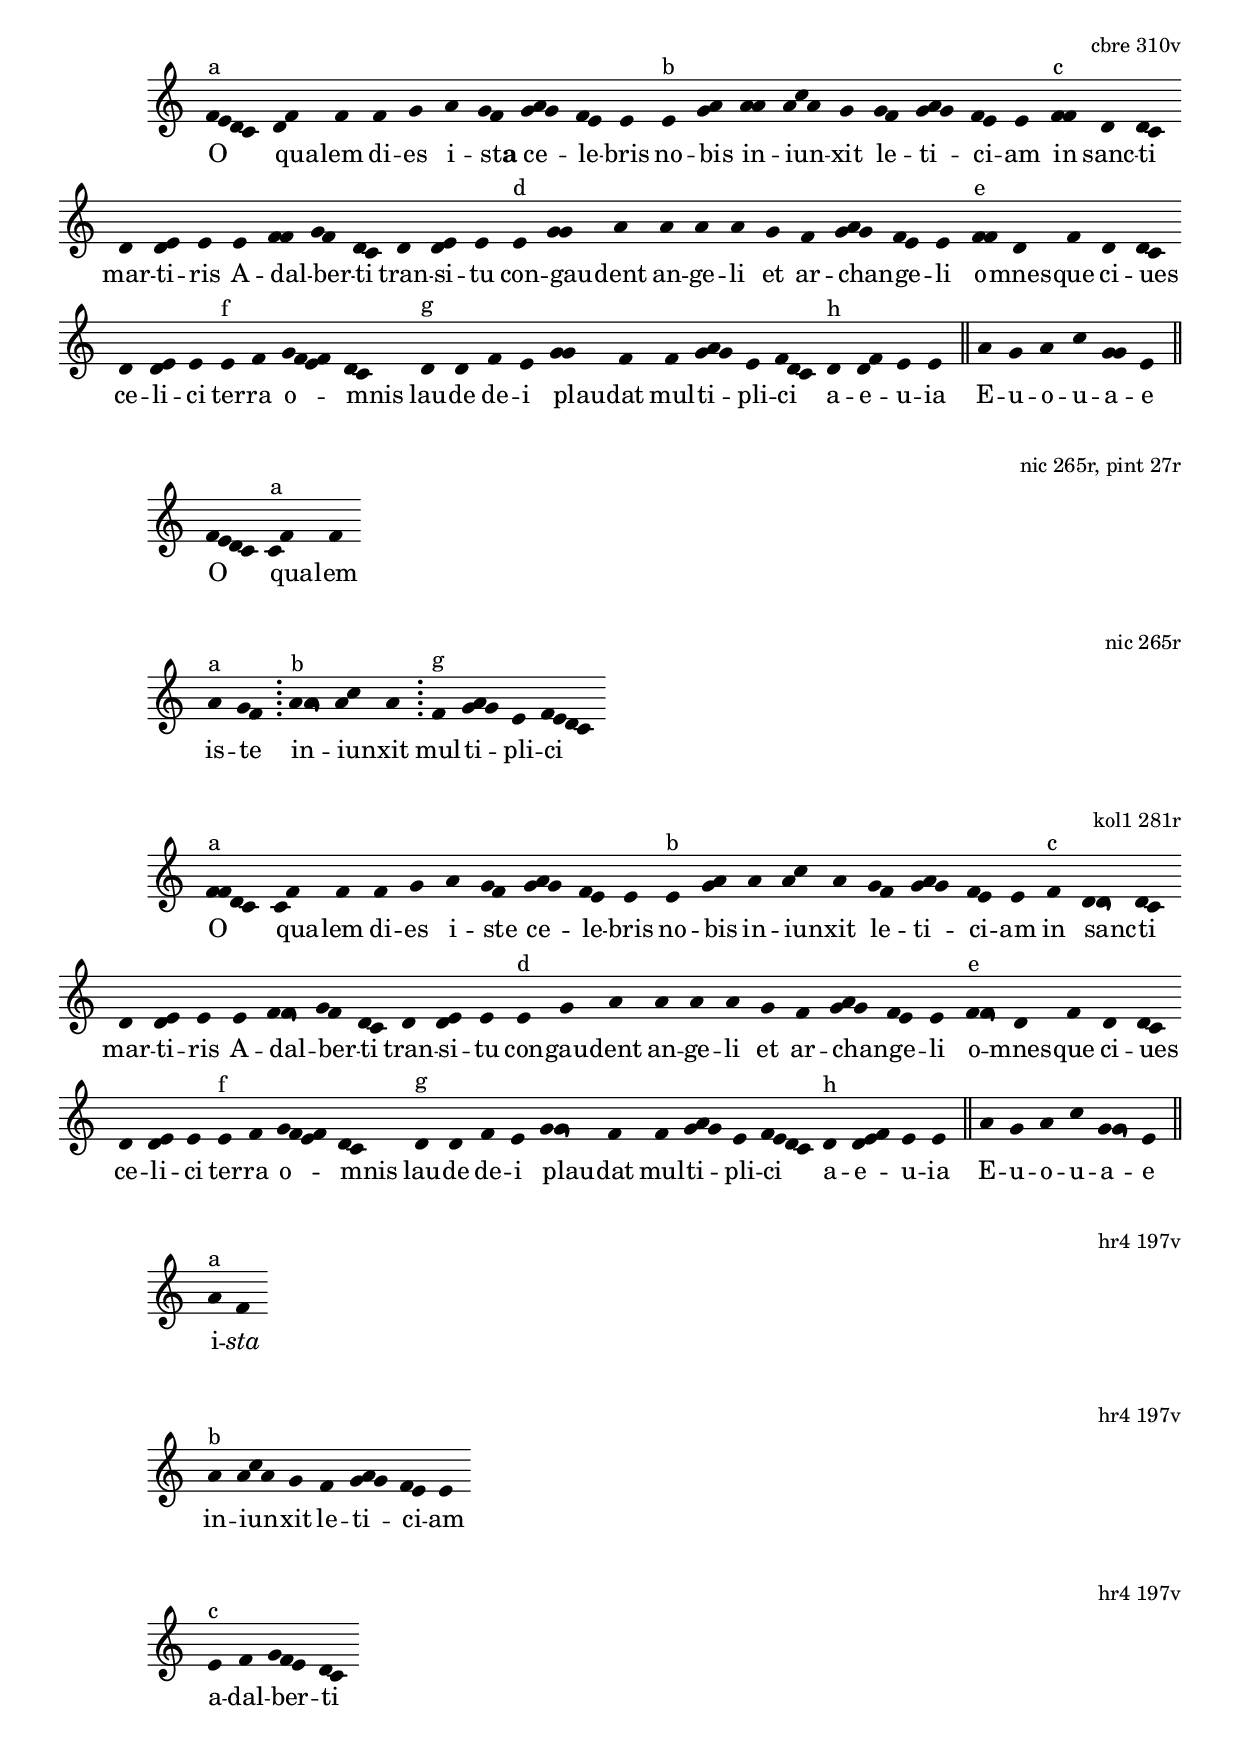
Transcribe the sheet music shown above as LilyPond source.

\version "2.19.32"

\include "../lib/synopsis.ily"

\score {
  \transpose c c' {
    \plainchant
    \melisma { f^"a" e d c } \bar "" \melisma { d f } f \bar "" f g \bar "" a \melisma { g f } \bar "" \melisma { g a g } \melisma { f e } e \bar ""
    e^"b" \melisma { g a } \bar "" \melisma { a a } \melisma { a c' a } g \bar "" \melisma { g f } \melisma { g a g } \melisma { f e } e \bar ""
    \melisma { f^"c" f } \bar "" d \melisma { d c } \bar "" d \melisma { d e } e \bar "" e \melisma { f f } \melisma { g f } \melisma { d c } \bar "" d \melisma { d e } e \bar ""
    e^"d" \melisma { g g } a \bar "" a a a \bar "" g \bar "" f \melisma { g a g } \bar "" \melisma { f e } e \bar ""
    \melisma { f^"e" f } d f \bar "" d \melisma { d c } \bar "" d \melisma { d e } e \bar ""
    e^"f" f \bar "" \melisma { g f e f } \melisma { d c } \bar ""
    d^"g" d \bar "" f e \bar "" \melisma { g g } f \bar "" f \melisma { g a g } e \melisma { f d c } \bar ""
    d^"h" \melisma { d f } e e \bar "||"

    a g a c' \melisma { g g } e \bar "||"
  }
  \addlyrics {
    O qua -- lem di -- es i -- \markup\concat{st\bold{a}} ce -- le -- bris
    no -- bis in -- iun -- xit le -- ti -- ci -- am
    in sanc -- ti mar -- ti -- ris A -- dal -- ber -- ti tran -- si -- tu
    con -- gau -- dent an -- ge -- li et ar -- chan -- ge -- li
    o -- mnes -- que ci -- ues ce -- li -- ci
    ter -- ra o -- mnis
    lau -- de de -- i plau -- dat mul -- ti -- pli -- ci
    a -- e -- u -- ia

    E -- u -- o -- u -- a -- e
  }
  \header {
    quid = "antiphona"
    modus = "4"
    fontes = "cbre 310v"
  }
}

\score {
  \transpose c c' {
    \plainchant
    \melisma { f e d c } \melisma { c^"a" f } f
  }
  \addlyrics {
    O qua -- lem
  }
  \header {
    fontes = "nic 265r, pint 27r"
  }
}

\score {
  \transpose c c' {
    \plainchant
    a^"a" \melisma { g f} \bar ";"
    \melisma { a^"b" \strophicus a } \melisma { a c' } a \bar ";"
    f^"g" \melisma { g a g } e \melisma { f e d c }
  }
  \addlyrics {
    is -- te
    in -- iun -- xit
    mul -- ti -- pli -- ci
  }
  \header {
    fontes = "nic 265r"
  }
}

\score {
  \transpose c c' {
    \plainchant
    \melisma { f^"a" f d c } \bar "" \melisma { c f } f \bar "" f g \bar "" a \melisma { g f } \bar "" \melisma { g a g } \melisma { f e } e \bar ""
    e^"b" \melisma { g a } \bar "" a \melisma { a c' } a \bar "" \melisma { g f } \melisma { g a g } \melisma { f e } e \bar ""
    f^"c" \bar "" \melisma { d \strophicus d } \melisma { d c } \bar "" d \melisma { d e } e \bar "" e \melisma { f \strophicus f } \melisma { g f } \melisma { d c } \bar "" d \melisma { d e } e \bar ""
    e^"d" g a \bar "" a a a \bar "" g \bar "" f \melisma { g a g } \bar "" \melisma { f e } e \bar ""
    \melisma { f^"e" \strophicus f } d f \bar "" d \melisma { d c } \bar "" d \melisma { d e } e \bar ""
    e^"f" f \bar "" \melisma { g f e f } \melisma { d c } \bar ""
    d^"g" d \bar "" f e \bar "" \melisma { g \strophicus g } f \bar "" f \melisma { g a g } e \melisma { f e d c } \bar ""
    d^"h" \melisma { d e f } e e \bar "||"

    a g a c' \melisma { g \strophicus g } e \bar "||"
  }
  \addlyrics {
    O qua -- lem di -- es i -- ste ce -- le -- bris
    no -- bis in -- iun -- xit le -- ti -- ci -- am
    in sanc -- ti mar -- ti -- ris A -- dal -- ber -- ti tran -- si -- tu
    con -- gau -- dent an -- ge -- li et ar -- chan -- ge -- li
    o -- mnes -- que ci -- ues ce -- li -- ci
    ter -- ra o -- mnis
    lau -- de de -- i plau -- dat mul -- ti -- pli -- ci
    a -- e -- u -- ia

    E -- u -- o -- u -- a -- e
  }
  \header {
    quid = "antiphona"
    modus = "4"
    fontes = "kol1 281r"
  }
}

\score {
  \transpose c c' {
    \plainchant
    a^"a" f
  }
  \addlyrics {
    i -- \markup\italic{sta}
  }
  \header {
    fontes = "hr4 197v"
  }
}

\score {
  \transpose c c' {
    \plainchant
    a^"b" \melisma { a c' a } g f \melisma { g a g } \melisma { f e } e
  }
  \addlyrics {
    in -- iun -- xit le -- ti -- ci -- am
  }
  \header {
    fontes = "hr4 197v"
  }
}

\score {
  \transpose c c' {
    \plainchant
    e^"c" f \melisma { g f e } \melisma { d c }
  }
  \addlyrics {
    a -- dal -- ber -- ti
  }
  \header {
    fontes = "hr4 197v"
  }
}
